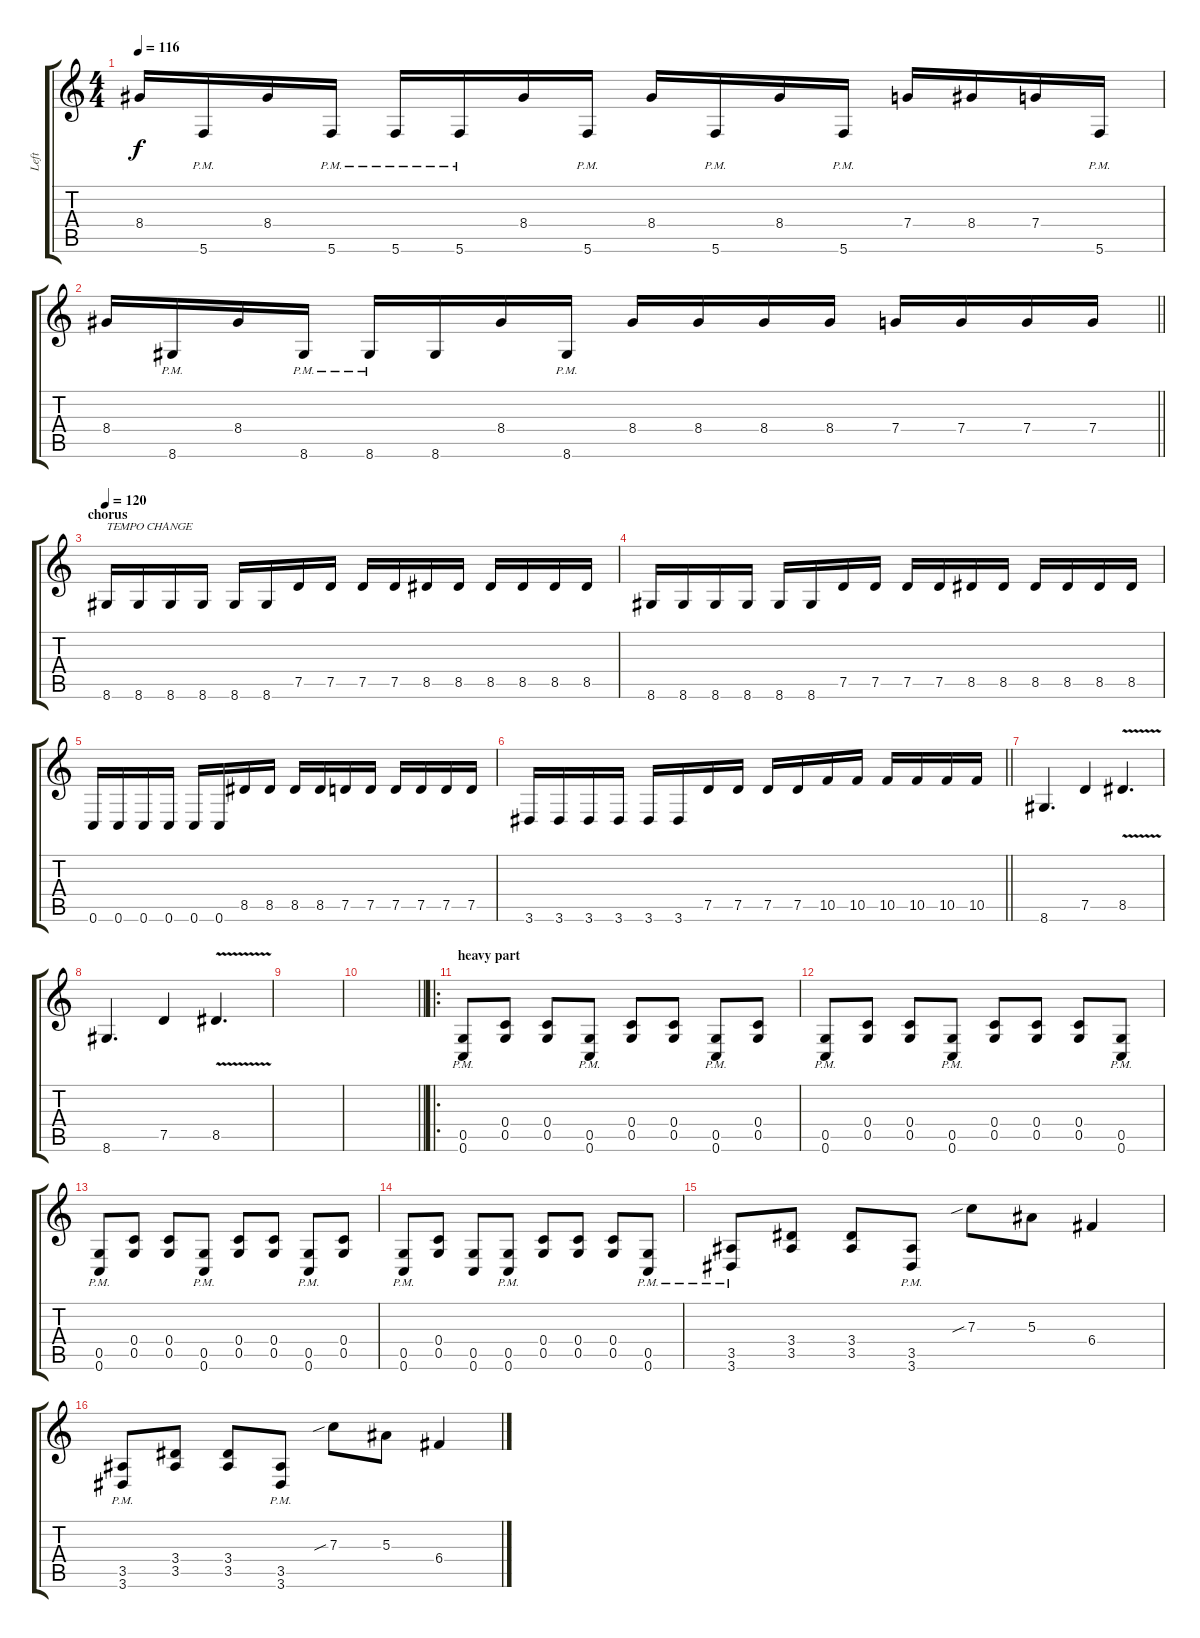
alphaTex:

\track ("Left" "Left") {instrument overdrivenguitar}
\staff {score tabs}
\tuning (D4 A3 F3 C3 G2 C2) {hide}
\ts (4 4)
\tempo 116
\clef g2
\ks c
8.4.16{dy f} 5.6{pm}.16 8.4.16 5.6{pm}.16 5.6{pm}.16 5.6{pm}.16 8.4.16 5.6{pm}.16 8.4.16 5.6{pm}.16 8.4.16 5.6{pm}.16 7.4.16 8.4.16 7.4.16 5.6{pm}.16 |
\barLineRight lightlight
8.4.16 8.6{pm}.16 8.4.16 8.6{pm}.16 8.6{pm}.16 8.6.16 8.4.16 8.6{pm}.16 8.4.16 8.4.16 8.4.16 8.4.16 7.4.16 7.4.16 7.4.16 7.4.16 |
\section ("" "chorus")
\tempo 120
8.6.16{txt "TEMPO CHANGE"} 8.6.16 8.6.16 8.6.16 8.6.16 8.6.16 7.5.16 7.5.16 7.5.16 7.5.16 8.5.16 8.5.16 8.5.16 8.5.16 8.5.16 8.5.16 |
8.6.16 8.6.16 8.6.16 8.6.16 8.6.16 8.6.16 7.5.16 7.5.16 7.5.16 7.5.16 8.5.16 8.5.16 8.5.16 8.5.16 8.5.16 8.5.16 |
0.6.16 0.6.16 0.6.16 0.6.16 0.6.16 0.6.16 8.5.16 8.5.16 8.5.16 8.5.16 7.5.16 7.5.16 7.5.16 7.5.16 7.5.16 7.5.16 |
\barLineRight lightlight
3.6.16 3.6.16 3.6.16 3.6.16 3.6.16 3.6.16 7.5.16 7.5.16 7.5.16 7.5.16 10.5.16 10.5.16 10.5.16 10.5.16 10.5.16 10.5.16 |
8.6.4{d} 7.5.4 8.5{v}.4{d} |
8.6.4{d} 7.5.4 8.5{v}.4{d} |
|
\barLineRight lightlight
|
\ro
\section ("" "heavy part")
(0.5{pm} 0.6{pm}).8 (0.4 0.5).8 (0.4 0.5).8 (0.5{pm} 0.6{pm}).8 (0.4 0.5).8 (0.4 0.5).8 (0.5{pm} 0.6{pm}).8 (0.4 0.5).8 |
(0.5{pm} 0.6{pm}).8 (0.4 0.5).8 (0.4 0.5).8 (0.5{pm} 0.6{pm}).8 (0.4 0.5).8 (0.4 0.5).8 (0.4 0.5).8 (0.5{pm} 0.6{pm}).8 |
(0.5{pm} 0.6{pm}).8 (0.4 0.5).8 (0.4 0.5).8 (0.5{pm} 0.6{pm}).8 (0.4 0.5).8 (0.4 0.5).8 (0.5{pm} 0.6{pm}).8 (0.4 0.5).8 |
(0.5{pm} 0.6{pm}).8 (0.4 0.5).8 (0.5 0.6).8 (0.5{pm} 0.6{pm}).8 (0.4 0.5).8 (0.4 0.5).8 (0.4 0.5).8 (0.5{pm} 0.6{pm}).8 |
(3.5{pm} 3.6{pm}).8 (3.4 3.5).8 (3.4 3.5).8 (3.5{pm} 3.6{pm}).8 7.3{sib}.8 5.3.8 6.4.4 |
(3.5{pm} 3.6{pm}).8 (3.4 3.5).8 (3.4 3.5).8 (3.5{pm} 3.6{pm}).8 7.3{sib}.8 5.3.8 6.4.4
